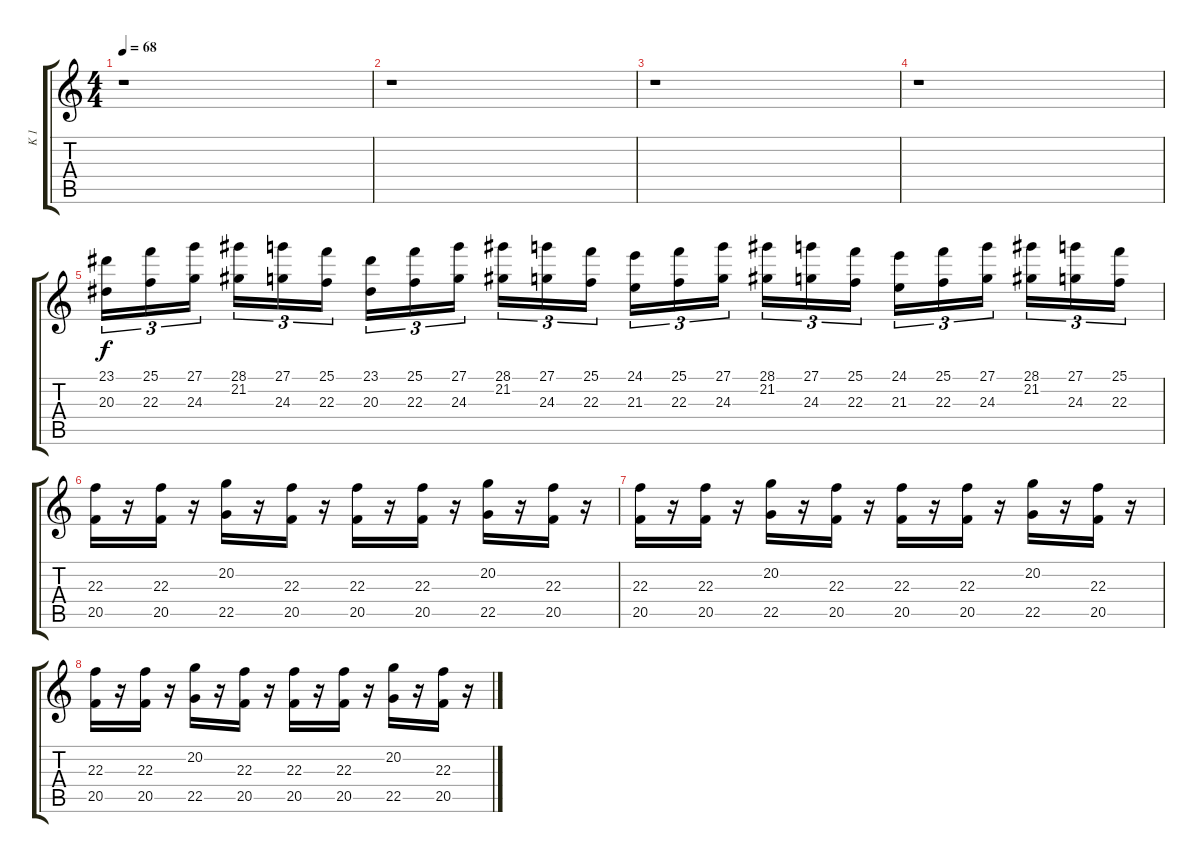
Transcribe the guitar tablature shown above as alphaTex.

\track ("K 1" "K 1") {instrument stringensemble1}
\staff {score tabs}
\tuning (E4 B3 G3 D3 A2 E2) {hide}
\ts (4 4)
\tempo 68
\clef g2
\ks c
r.1{dy f} |
r.1 |
r.1 |
r.1 |
(23.1 20.3).16{tu (3 2)} (25.1 22.3).16{tu (3 2)} (27.1 24.3).16{tu (3 2)} (28.1 21.2).16{tu (3 2)} (27.1 24.3).16{tu (3 2)} (25.1 22.3).16{tu (3 2)} (23.1 20.3).16{tu (3 2)} (25.1 22.3).16{tu (3 2)} (27.1 24.3).16{tu (3 2)} (28.1 21.2).16{tu (3 2)} (27.1 24.3).16{tu (3 2)} (25.1 22.3).16{tu (3 2)} (24.1 21.3).16{tu (3 2)} (25.1 22.3).16{tu (3 2)} (27.1 24.3).16{tu (3 2)} (28.1 21.2).16{tu (3 2)} (27.1 24.3).16{tu (3 2)} (25.1 22.3).16{tu (3 2)} (24.1 21.3).16{tu (3 2)} (25.1 22.3).16{tu (3 2)} (27.1 24.3).16{tu (3 2)} (28.1 21.2).16{tu (3 2)} (27.1 24.3).16{tu (3 2)} (25.1 22.3).16{tu (3 2)} |
(22.3 20.5).16 r.16 (22.3 20.5).16 r.16 (20.2 22.5).16 r.16 (22.3 20.5).16 r.16 (22.3 20.5).16 r.16 (22.3 20.5).16 r.16 (20.2 22.5).16 r.16 (22.3 20.5).16 r.16 |
(22.3 20.5).16 r.16 (22.3 20.5).16 r.16 (20.2 22.5).16 r.16 (22.3 20.5).16 r.16 (22.3 20.5).16 r.16 (22.3 20.5).16 r.16 (20.2 22.5).16 r.16 (22.3 20.5).16 r.16 |
(22.3 20.5).16 r.16 (22.3 20.5).16 r.16 (20.2 22.5).16 r.16 (22.3 20.5).16 r.16 (22.3 20.5).16 r.16 (22.3 20.5).16 r.16 (20.2 22.5).16 r.16 (22.3 20.5).16 r.16
